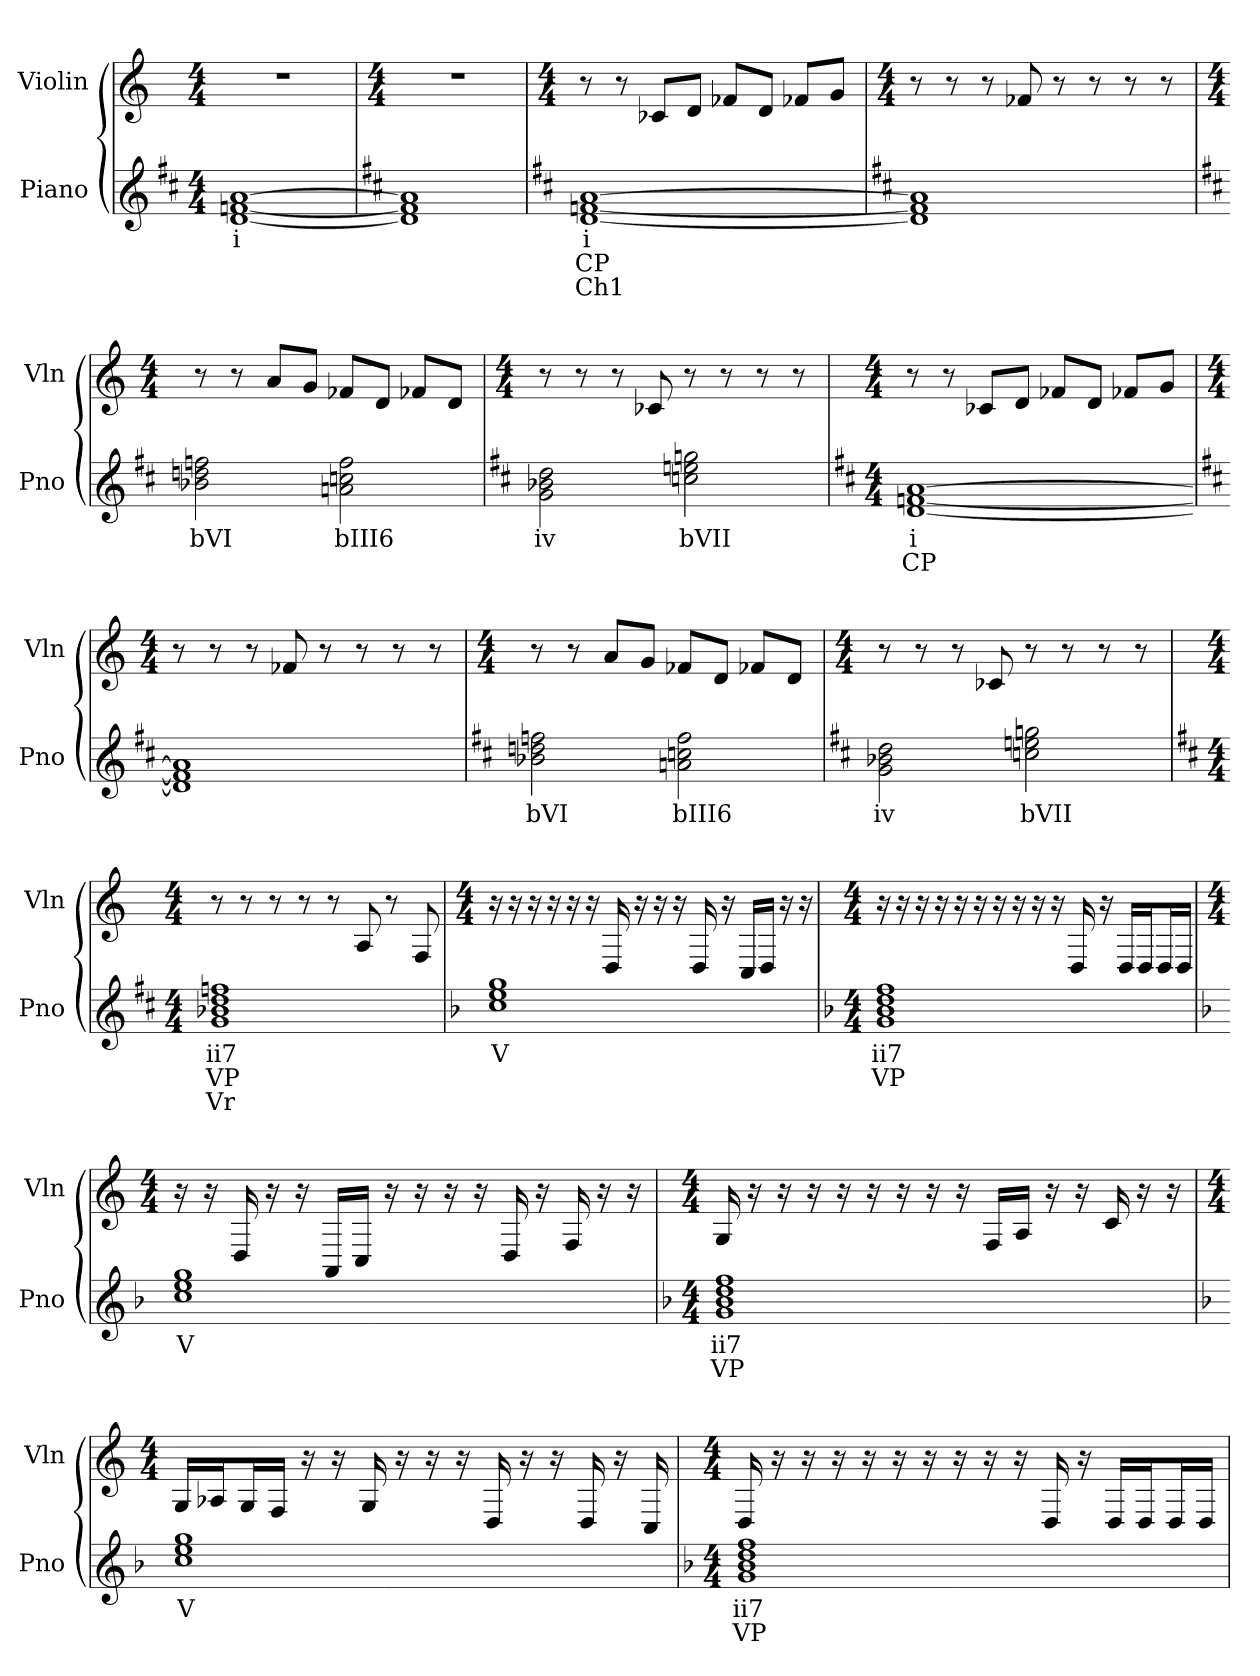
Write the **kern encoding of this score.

**kern	**text	**text	**text	**kern
*part2	*part2	*part2	*part2	*part1
*staff2	*staff2	*staff2	*staff2	*staff1
*I"Piano	*	*	*	*I"Violin
*I'Pno	*	*	*	*I'Vln
*k[f#c#]	*	*	*	*
*D:	*	*	*	*
*M4/4	*	*	*	*M4/4
=	=	=	=	=
[1d [1fn [1a	i	.	.	1r
=	=	=	=	=
*k[f#c#]	*	*	*	*
*D:	*	*	*	*
*	*	*	*	*M4/4
1d] 1fn] 1a]	.	.	.	1r
=	=	=	=	=
*k[f#c#]	*	*	*	*
*D:	*	*	*	*
*	*	*	*	*M4/4
[1d [1fn [1a	i	CP	Ch1	8r
.	.	.	.	8r
.	.	.	.	8c-XL
.	.	.	.	8dJ
.	.	.	.	8f-XL
.	.	.	.	8dJ
.	.	.	.	8f-XL
.	.	.	.	8gJ
=	=	=	=	=
*k[f#c#]	*	*	*	*
*D:	*	*	*	*
*	*	*	*	*M4/4
1d] 1fn] 1a]	.	.	.	8r
.	.	.	.	8r
.	.	.	.	8r
.	.	.	.	8f-X
.	.	.	.	8r
.	.	.	.	8r
.	.	.	.	8r
.	.	.	.	8r
=	=	=	=	=
*k[f#c#]	*	*	*	*
*D:	*	*	*	*
*	*	*	*	*M4/4
2b-X 2ddn 2ffn	bVI	.	.	8r
.	.	.	.	8r
.	.	.	.	8aL
.	.	.	.	8gJ
2an 2ccn 2ff	bIII6	.	.	8f-XL
.	.	.	.	8dJ
.	.	.	.	8f-XL
.	.	.	.	8dJ
=	=	=	=	=
*k[f#c#]	*	*	*	*
*D:	*	*	*	*
*	*	*	*	*M4/4
2g 2b-X 2dd	iv	.	.	8r
.	.	.	.	8r
.	.	.	.	8r
.	.	.	.	8c-X
2ccn 2een 2ggn	bVII	.	.	8r
.	.	.	.	8r
.	.	.	.	8r
.	.	.	.	8r
=	=	=	=	=
*k[f#c#]	*	*	*	*
*D:	*	*	*	*
*M4/4	*	*	*	*M4/4
[1d [1fn [1a	i	CP	.	8r
.	.	.	.	8r
.	.	.	.	8c-XL
.	.	.	.	8dJ
.	.	.	.	8f-XL
.	.	.	.	8dJ
.	.	.	.	8f-XL
.	.	.	.	8gJ
=	=	=	=	=
*k[f#c#]	*	*	*	*
*D:	*	*	*	*
*	*	*	*	*M4/4
1d] 1fn] 1a]	.	.	.	8r
.	.	.	.	8r
.	.	.	.	8r
.	.	.	.	8f-X
.	.	.	.	8r
.	.	.	.	8r
.	.	.	.	8r
.	.	.	.	8r
=	=	=	=	=
*k[f#c#]	*	*	*	*
*D:	*	*	*	*
*	*	*	*	*M4/4
2b-X 2ddn 2ffn	bVI	.	.	8r
.	.	.	.	8r
.	.	.	.	8aL
.	.	.	.	8gJ
2an 2ccn 2ff	bIII6	.	.	8f-XL
.	.	.	.	8dJ
.	.	.	.	8f-XL
.	.	.	.	8dJ
=	=	=	=	=
*k[f#c#]	*	*	*	*
*D:	*	*	*	*
*	*	*	*	*M4/4
2g 2b-X 2dd	iv	.	.	8r
.	.	.	.	8r
.	.	.	.	8r
.	.	.	.	8c-X
2ccn 2een 2ggn	bVII	.	.	8r
.	.	.	.	8r
.	.	.	.	8r
.	.	.	.	8r
=	=	=	=	=
*k[f#c#]	*	*	*	*
*D:	*	*	*	*
*M4/4	*	*	*	*M4/4
1g 1b-X 1dd 1ffn	ii7	VP	Vr	8r
.	.	.	.	8r
.	.	.	.	8r
.	.	.	.	8r
.	.	.	.	8r
.	.	.	.	8A
.	.	.	.	8r
.	.	.	.	8F
=	=	=	=	=
*k[b-]	*	*	*	*
*F:	*	*	*	*
*	*	*	*	*M4/4
1cc 1ee 1gg	V	.	.	16r
.	.	.	.	16r
.	.	.	.	16r
.	.	.	.	16r
.	.	.	.	16r
.	.	.	.	16r
.	.	.	.	16D
.	.	.	.	16r
.	.	.	.	16r
.	.	.	.	16r
.	.	.	.	16D
.	.	.	.	16r
.	.	.	.	16CLL
.	.	.	.	16DJJ
.	.	.	.	16r
.	.	.	.	16r
=	=	=	=	=
*k[b-]	*	*	*	*
*F:	*	*	*	*
*M4/4	*	*	*	*M4/4
1g 1b- 1dd 1ff	ii7	VP	.	16r
.	.	.	.	16r
.	.	.	.	16r
.	.	.	.	16r
.	.	.	.	16r
.	.	.	.	16r
.	.	.	.	16r
.	.	.	.	16r
.	.	.	.	16r
.	.	.	.	16r
.	.	.	.	16D
.	.	.	.	16r
.	.	.	.	16DLL
.	.	.	.	16DJ
.	.	.	.	16DL
.	.	.	.	16DJJ
=	=	=	=	=
*k[b-]	*	*	*	*
*F:	*	*	*	*
*	*	*	*	*M4/4
1cc 1ee 1gg	V	.	.	16r
.	.	.	.	16r
.	.	.	.	16D
.	.	.	.	16r
.	.	.	.	16r
.	.	.	.	16AALL
.	.	.	.	16CJJ
.	.	.	.	16r
.	.	.	.	16r
.	.	.	.	16r
.	.	.	.	16r
.	.	.	.	16D
.	.	.	.	16r
.	.	.	.	16F
.	.	.	.	16r
.	.	.	.	16r
=	=	=	=	=
*k[b-]	*	*	*	*
*F:	*	*	*	*
*M4/4	*	*	*	*M4/4
1g 1b- 1dd 1ff	ii7	VP	.	16G
.	.	.	.	16r
.	.	.	.	16r
.	.	.	.	16r
.	.	.	.	16r
.	.	.	.	16r
.	.	.	.	16r
.	.	.	.	16r
.	.	.	.	16r
.	.	.	.	16FLL
.	.	.	.	16AJJ
.	.	.	.	16r
.	.	.	.	16r
.	.	.	.	16c
.	.	.	.	16r
.	.	.	.	16r
=	=	=	=	=
*k[b-]	*	*	*	*
*F:	*	*	*	*
*	*	*	*	*M4/4
1cc 1ee 1gg	V	.	.	16GLL
.	.	.	.	16A-XJ
.	.	.	.	16GL
.	.	.	.	16FJJ
.	.	.	.	16r
.	.	.	.	16r
.	.	.	.	16G
.	.	.	.	16r
.	.	.	.	16r
.	.	.	.	16r
.	.	.	.	16D
.	.	.	.	16r
.	.	.	.	16r
.	.	.	.	16D
.	.	.	.	16r
.	.	.	.	16C
=	=	=	=	=
*k[b-]	*	*	*	*
*F:	*	*	*	*
*M4/4	*	*	*	*M4/4
1g 1b- 1dd 1ff	ii7	VP	.	16D
.	.	.	.	16r
.	.	.	.	16r
.	.	.	.	16r
.	.	.	.	16r
.	.	.	.	16r
.	.	.	.	16r
.	.	.	.	16r
.	.	.	.	16r
.	.	.	.	16r
.	.	.	.	16D
.	.	.	.	16r
.	.	.	.	16DLL
.	.	.	.	16DJ
.	.	.	.	16DL
.	.	.	.	16DJJ
=	=	=	=	=
*-	*-	*-	*-	*-
